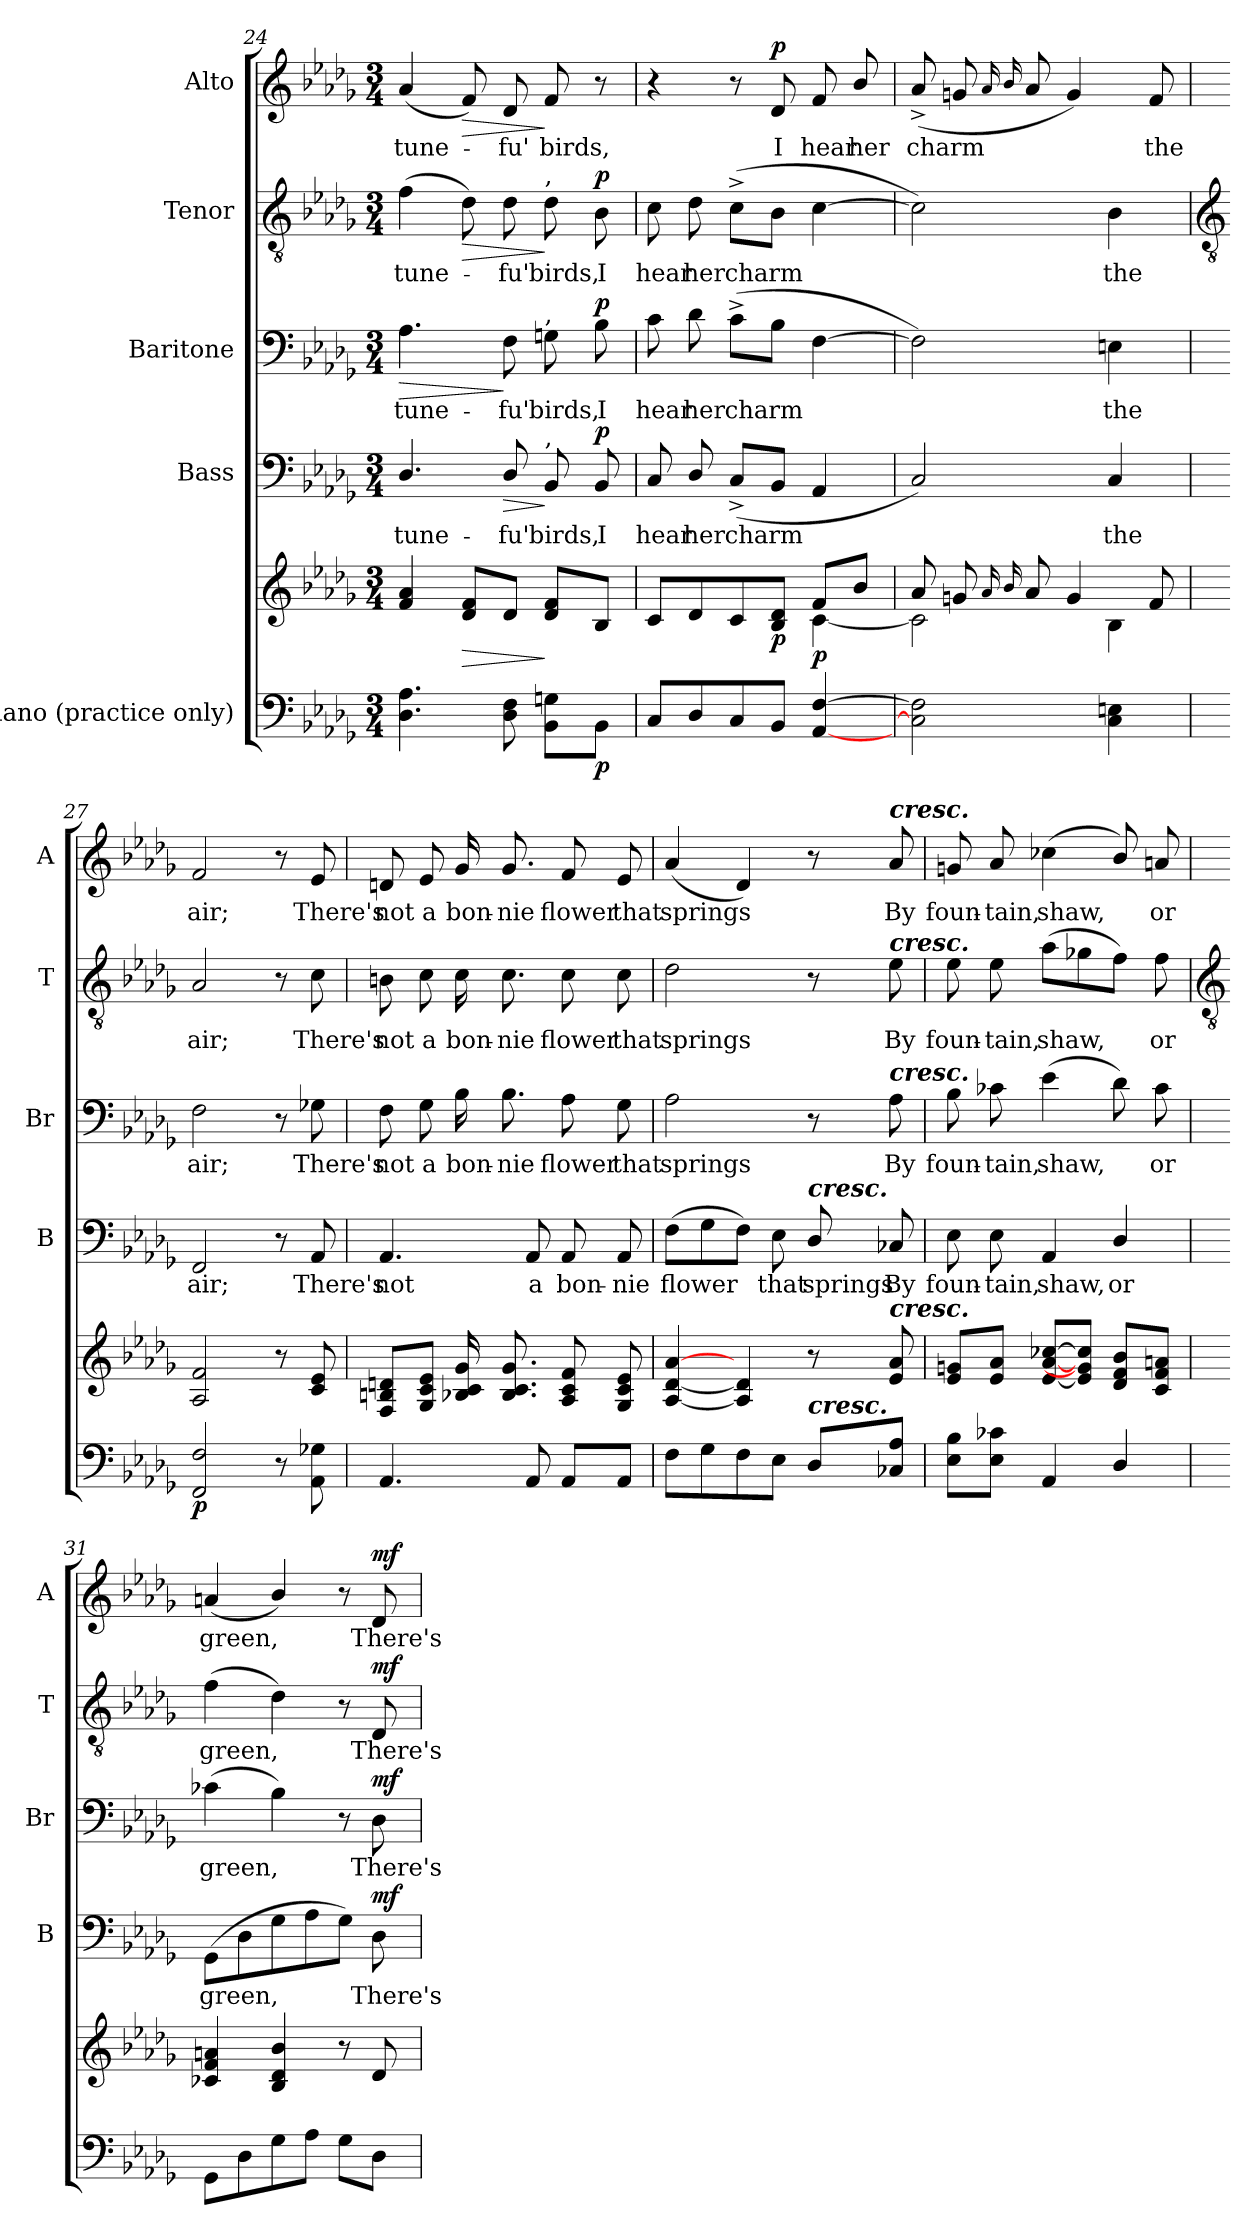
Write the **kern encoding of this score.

**kern	**kern	**dynam	**kern	**text	**dynam	**kern	**text	**dynam	**kern	**text	**dynam	**kern	**text	**dynam
*part5	*part5	*part5	*part4	*part4	*part4	*part3	*part3	*part3	*part2	*part2	*part2	*part1	*part1	*part1
*staff6	*staff5	*staff5/6	*staff4	*staff4	*staff4	*staff3	*staff3	*staff3	*staff2	*staff2	*staff2	*staff1	*staff1	*staff1
*I"Piano (practice only)	*	*	*I"Bass	*	*	*I"Baritone	*	*	*I"Tenor	*	*	*I"Alto	*	*
*	*	*	*I'B	*	*	*I'Br	*	*	*I'T	*	*	*I'A	*	*
*clefF4	*clefG2	*	*clefF4	*	*	*clefF4	*	*	*clefGv2	*	*	*clefG2	*	*
*k[b-e-a-d-g-]	*k[b-e-a-d-g-]	*	*k[b-e-a-d-g-]	*	*	*k[b-e-a-d-g-]	*	*	*k[b-e-a-d-g-]	*	*	*k[b-e-a-d-g-]	*	*
*D-:	*D-:	*	*D-:	*	*	*D-:	*	*	*D-:	*	*	*D-:	*	*
*M3/4	*M3/4	*	*M3/4	*	*	*M3/4	*	*	*M3/4	*	*	*M3/4	*	*
=24	=24	=24	=24	=24	=24	=24	=24	=24	=24	=24	=24	=24	=24	=24
*	*^	*	*	*	*	*	*	*	*	*	*	*	*	*
!	!	!LO:N:vis=1	!	!	!LO:LY:b	!	!	!LO:LY:b	!LO:HP:b	!	!LO:LY:b	!	!	!LO:LY:b	!
4.D-\ 4.A-\	4f 4a-	2.ryy	.	4.D-/	tune-	.	4.A-	tune-	>	(>4f	tune-	.	(<4a-	tune-	.
!	!	!	!LO:HP:b	!	!	!	!	!	!	!	!	!LO:HP:b	!	!	!LO:HP:b
.	8d- 8fL	.	>	.	.	.	.	.	.	8d-)	.	>	8f)	.	>
!	!	!	!	!	!LO:LY:b	!LO:HP:b	!	!LO:LY:b	!	!	!LO:LY:b	!	!	!LO:LY:b	!
8D-\ 8F\	8d-J	.	.	8D-/	-fu'	>	8F	-fu'	]	8d-	fu'	.	8d-	-fu'	.
!	!	!	!	!	!	!	!	!	!	!LO:TX:a:t=,	!	!	!	!	!
!	!	!	!	!	!	!	!LO:TX:a:t=,	!	!	!	!	!	!	!	!
!	!	!	!	!LO:TX:a:t=,	!	!	!	!	!	!	!	!	!	!	!
!	!	!	!	!	!LO:LY:b	!	!	!LO:LY:b	!	!	!LO:LY:b	!	!	!LO:LY:b	!
8BB- 8GnL	8d- 8fL	.	]	8BB-	birds,	]	8Gn	birds,	.	8d-	birds,	]	8f	birds,	]
!	!	!	!LO:DY:b=2	!	!LO:LY:b	!LO:DY:b	!	!LO:LY:b	!LO:DY:b	!	!LO:LY:b	!LO:DY:b	!	!	!
8BB-J	8B-J	.	p	8BB-	I	p	8B-	I	p	8B-	I	p	8r	.	.
=25	=25	=25	=25	=25	=25	=25	=25	=25	=25	=25	=25	=25	=25	=25	=25
!	!	!	!	!	!LO:LY:b	!	!	!LO:LY:b	!	!	!LO:LY:b	!	!	!	!
8CL	8cL	2ryy	.	8C	hear	.	8c	hear	.	8c	hear	.	4r	.	.
!	!	!	!	!	!LO:LY:b	!	!	!LO:LY:b	!	!	!LO:LY:b	!	!	!	!
8D-/	8d-	.	.	8D-/	her	.	8d-	her	.	8d-	her	.	.	.	.
!	!	!	!	!	!LO:LY:b	!	!	!LO:LY:b	!	!	!LO:LY:b	!	!	!	!
8C	8c	.	.	(<8C^L	charm	.	(>8c^L	charm	.	(>8c^L	charm	.	8r	.	.
!	!	!	!LO:DY:b	!	!	!	!	!	!	!	!	!	!	!LO:LY:b	!LO:DY:b
8BB-J	8B- 8d-J	.	p	8BB-J	.	.	8B-J	.	.	8B-J	.	.	8d-	I	p
!	!	!	!LO:DY:b	!	!	!	!	!	!	!	!	!	!	!LO:LY:b	!
[4AA- [4F	8fL	[4c\	p	4AA-	.	.	[4F	.	.	[4c	.	.	8f	hear	.
!	!	!	!	!	!	!	!	!	!	!	!	!	!	!LO:LY:b	!
.	8b-/J	.	.	.	.	.	.	.	.	.	.	.	8b-/	her	.
=26	=26	=26	=26	=26	=26	=26	=26	=26	=26	=26	=26	=26	=26	=26	=26
!	!	!	!	!	!	!	!	!	!	!	!	!	!	!LO:LY:b	!
2C] 2F]	8a-L	2c\]	.	2C)	.	.	2F])	.	.	2c])	.	.	(<8a-^L	charm	.
.	8gn	.	.	.	.	.	.	.	.	.	.	.	8gn	.	.
.	16qqa-L	.	.	.	.	.	.	.	.	.	.	.	16qqa-L	.	.
.	16qqb-JJ	.	.	.	.	.	.	.	.	.	.	.	16qqb-JJ	.	.
.	8a-	.	.	.	.	.	.	.	.	.	.	.	8a-	.	.
.	4g	.	.	.	.	.	.	.	.	.	.	.	4g)	.	.
!	!	!	!	!	!LO:LY:b	!	!	!LO:LY:b	!	!	!LO:LY:b	!	!	!	!
4C 4En	.	4B-\	.	4C	the	.	4En	the	.	4B-	the	.	.	.	.
!	!	!	!	!	!	!	!	!	!	!	!	!	!	!LO:LY:b	!
.	8f	.	.	.	.	.	.	.	.	.	.	.	8f	the	.
*	*v	*v	*	*	*	*	*	*	*	*	*	*	*	*	*
!!LO:LB:g=z
=27	=27	=27	=27	=27	=27	=27	=27	=27	=27	=27	=27	=27	=27	=27
*	*	*	*	*	*	*	*	*	*clefGv2	*	*	*	*	*
!	!	!LO:DY:b=2	!	!LO:LY:b	!	!	!LO:LY:b	!	!	!LO:LY:b	!	!	!LO:LY:b	!
2FF/ 2F/	2A- 2f	p	2FF	air;	.	2F	air;	.	2A-	air;	.	2f	air;	.
8r	8r	.	8r	.	.	8r	.	.	8r	.	.	8r	.	.
!	!	!	!	!LO:LY:b	!	!	!LO:LY:b	!	!	!LO:LY:b	!	!	!LO:LY:b	!
8AA- 8G-X	8c 8e-	.	8AA-	There's	.	8G-X	There's	.	8c	There's	.	8e-	There's	.
=28	=28	=28	=28	=28	=28	=28	=28	=28	=28	=28	=28	=28	=28	=28
!	!	!	!	!LO:LY:b	!	!	!LO:LY:b	!	!	!LO:LY:b	!	!	!LO:LY:b	!
4.AA-	8F 8Bn 8dnL	.	4.AA-	not	.	8F	not	.	8Bn	not	.	8dn	not	.
!	!	!	!	!	!	!	!LO:LY:b	!	!	!LO:LY:b	!	!	!LO:LY:b	!
.	8G- 8c 8e-J	.	.	.	.	8G-	a	.	8c	a	.	8e-	a	.
!	!	!	!	!	!	!	!LO:LY:b	!	!	!LO:LY:b	!	!	!LO:LY:b	!
.	16B-X 16c 16g-LL	.	.	.	.	16B-	bon-	.	16c	bon-	.	16g-	bon-	.
!	!	!	!	!	!	!	!LO:LY:b	!	!	!LO:LY:b	!	!	!LO:LY:b	!
.	8.B- 8.c 8.g-J	.	.	.	.	8.B-	-nie	.	8.c	-nie	.	8.g-	-nie	.
!	!	!	!	!LO:LY:b	!	!	!	!	!	!	!	!	!	!
8AA-	.	.	8AA-	a	.	.	.	.	.	.	.	.	.	.
!	!	!	!	!LO:LY:b	!	!	!LO:LY:b	!	!	!LO:LY:b	!	!	!LO:LY:b	!
8AA-L	8A- 8c 8fL	.	8AA-	bon-	.	8A-	flower	.	8c	flower	.	8f	flower	.
!	!	!	!	!LO:LY:b	!	!	!LO:LY:b	!	!	!LO:LY:b	!	!	!LO:LY:b	!
8AA-J	8G- 8c 8e-J	.	8AA-	-nie	.	8G-	that	.	8c	that	.	8e-	that	.
=29	=29	=29	=29	=29	=29	=29	=29	=29	=29	=29	=29	=29	=29	=29
!	!	!	!	!LO:LY:b	!	!	!LO:LY:b	!	!	!LO:LY:b	!	!	!LO:LY:b	!
8FL	[4A- [4d- [4a-	.	(>8FL	flower	.	2A-	springs	.	2d-	springs	.	(<4a-	springs	.
8G-	.	.	8G-	.	.	.	.	.	.	.	.	.	.	.
8F	4A-] 4d-]	.	8FJ)	.	.	.	.	.	.	.	.	4d-)	.	.
!	!	!	!	!LO:LY:b	!	!	!	!	!	!	!	!	!	!
8E-J	.	.	8E-	that	.	.	.	.	.	.	.	.	.	.
!	!	!	!LO:TX:a:Bi:t=cresc.	!	!	!	!	!	!	!	!	!	!	!
!LO:TX:a:Bi:t=cresc.	!	!	!	!	!	!	!	!	!	!	!	!	!	!
!	!	!	!	!LO:LY:b	!	!	!	!	!	!	!	!	!	!
8D-/L	8r	.	8D-/	springs	.	8r	.	.	8r	.	.	8r	.	.
!	!	!	!	!	!	!	!	!	!	!	!	!LO:TX:a:Bi:t=cresc.	!	!
!	!	!	!	!	!	!	!	!	!LO:TX:a:Bi:t=cresc.	!	!	!	!	!
!	!	!	!	!	!	!LO:TX:a:Bi:t=cresc.	!	!	!	!	!	!	!	!
!	!LO:TX:a:Bi:t=cresc.	!	!	!	!	!	!	!	!	!	!	!	!	!
!	!	!	!	!LO:LY:b	!	!	!LO:LY:b	!	!	!LO:LY:b	!	!	!LO:LY:b	!
8C-X 8A-J	8e- 8a-	.	8C-X	By	.	8A-	By	.	8e-	By	.	8a-	By	.
=30	=30	=30	=30	=30	=30	=30	=30	=30	=30	=30	=30	=30	=30	=30
!	!	!	!	!LO:LY:b	!	!	!LO:LY:b	!	!	!LO:LY:b	!	!	!LO:LY:b	!
8E- 8B-L	8e- 8gnL	.	8E-	foun-	.	8B-	foun-	.	8e-	foun-	.	8gn	foun-	.
!	!	!	!	!LO:LY:b	!	!	!LO:LY:b	!	!	!LO:LY:b	!	!	!LO:LY:b	!
8E- 8c-XJ	8e- 8a-J	.	8E-	-tain,	.	8c-X	-tain,	.	8e-	-tain,	.	8a-	-tain,	.
!	!	!	!	!LO:LY:b	!	!	!LO:LY:b	!	!	!LO:LY:b	!	!	!LO:LY:b	!
4AA-/	[8e- [8a- [8cc-XL	.	4AA-	shaw,	.	(>4e-	shaw,	.	(>8a-L	shaw,	.	(<4cc-X	shaw,	.
.	8e-] 8g-] 8cc-]J	.	.	.	.	.	.	.	8g-X	.	.	.	.	.
!	!	!	!	!LO:LY:b	!	!	!	!	!	!	!	!	!	!
4D-/	8d-/ 8f/ 8b-/L	.	4D-/	or	.	8d-)	.	.	8fJ)	.	.	8b-/)	.	.
!	!	!	!	!	!	!	!LO:LY:b	!	!	!LO:LY:b	!	!	!LO:LY:b	!
.	8c 8f 8anJ	.	.	.	.	8c-	or	.	8f	or	.	8an	or	.
!!LO:LB:g=z
=31	=31	=31	=31	=31	=31	=31	=31	=31	=31	=31	=31	=31	=31	=31
*	*	*	*	*	*	*	*	*	*clefGv2	*	*	*	*	*
!	!	!	!	!LO:LY:b	!	!	!LO:LY:b	!	!	!LO:LY:b	!	!	!LO:LY:b	!
8GG-L	4c-X 4f 4an	.	(>8GG-L	green,	.	(>4c-X	green,	.	(>4f	green,	.	(<4an	green,	.
8D-	.	.	8D-	.	.	.	.	.	.	.	.	.	.	.
8G-	4B- 4d- 4b-	.	8G-	.	.	4B-)	.	.	4d-)	.	.	4b-/)	.	.
8A-J	.	.	8A-	.	.	.	.	.	.	.	.	.	.	.
8G-L	8r	.	8G-J)	.	.	8r	.	.	8r	.	.	8r	.	.
!	!	!LO:DY:b=2	!	!LO:LY:b	!	!	!LO:LY:b	!	!	!LO:LY:b	!	!	!LO:LY:b	!
!	!	!LO:DY:n=1:b	!	!	!LO:DY:b	!	!	!LO:DY:b	!	!	!LO:DY:b	!	!	!LO:DY:b
8D-J	8d-	mf mf	8D-	There's	mf	8D-	There's	mf	8D-	There's	mf	8d-	There's	mf
=	=	=	=	=	=	=	=	=	=	=	=	=	=	=
*-	*-	*-	*-	*-	*-	*-	*-	*-	*-	*-	*-	*-	*-	*-
